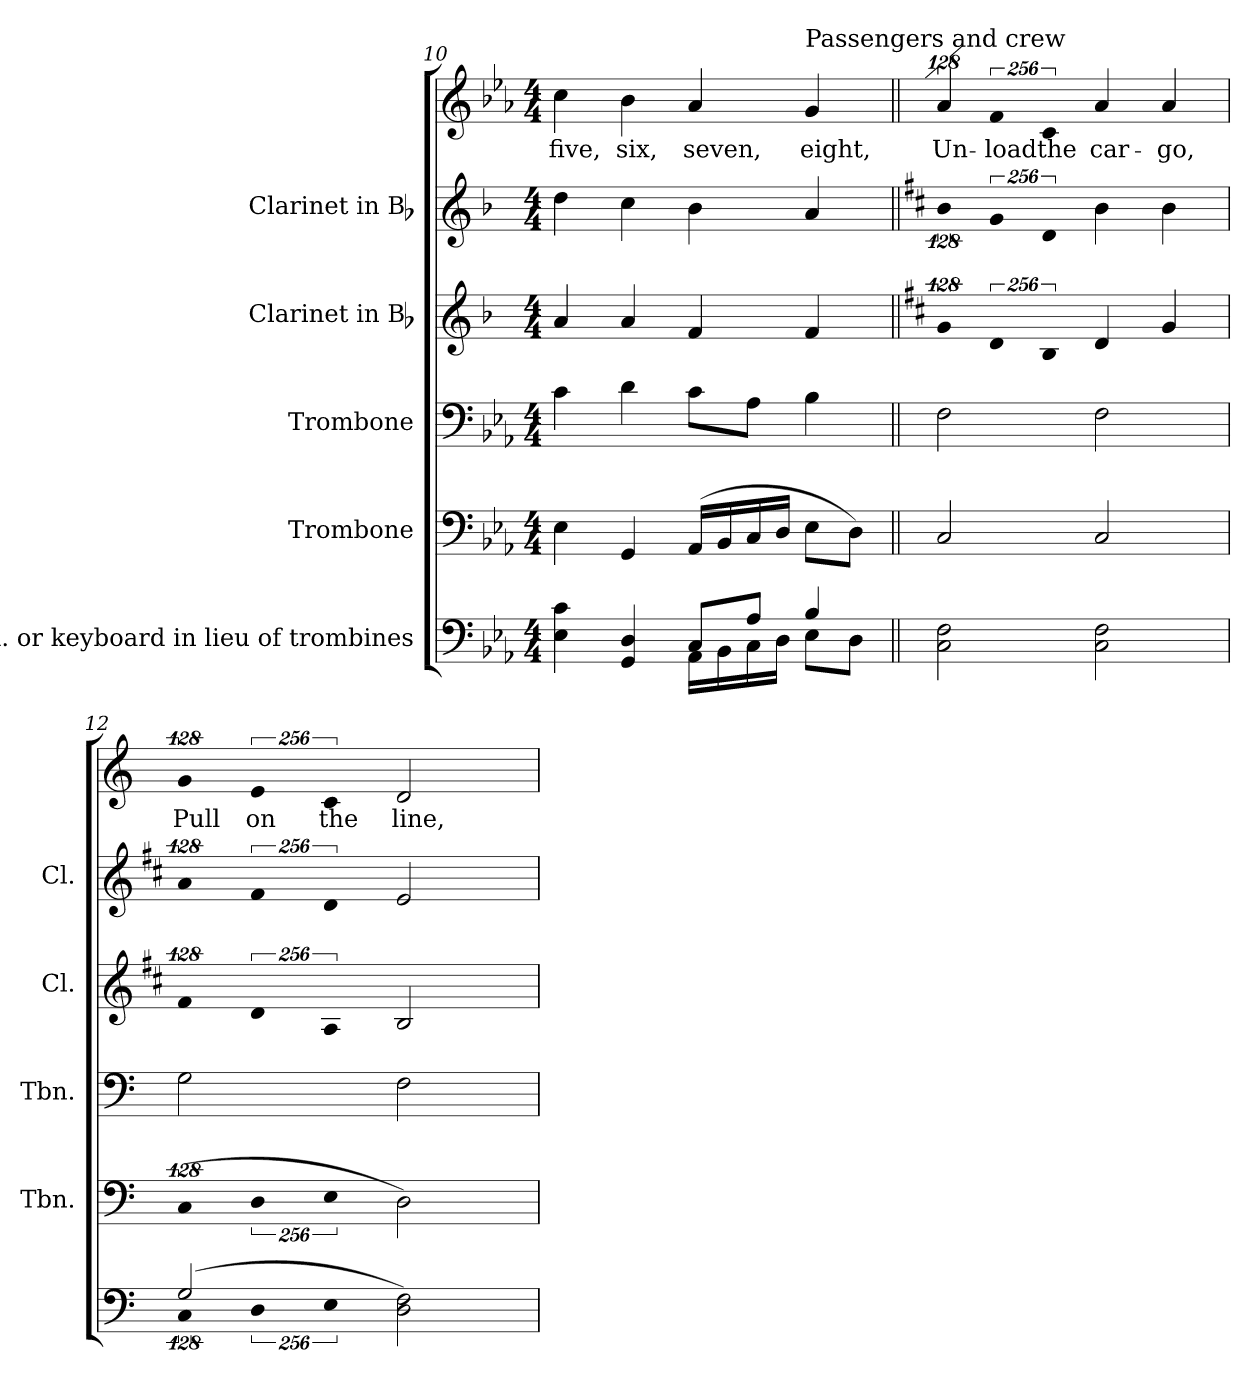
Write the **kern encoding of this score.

**kern	**kern	**kern	**kern	**kern	**kern	**text
*part6	*part5	*part4	*part3	*part2	*part1	*part1
*staff6	*staff5	*staff4	*staff3	*staff2	*staff1	*staff1
*I"Synth. or keyboard in lieu of trombines	*I"Trombone	*I"Trombone	*I"Clarinet in Bb	*I"Clarinet in Bb	*	*
*	*I'Tbn.	*I'Tbn.	*I'Cl.	*I'Cl.	*	*
*clefF4	*clefF4	*clefF4	*clefG2	*clefG2	*clefG2	*
*	*	*	*ITrd1c2	*ITrd1c2	*	*
*k[b-e-a-]	*k[b-e-a-]	*k[b-e-a-]	*k[b-e-a-]	*k[b-e-a-]	*k[b-e-a-]	*
*E-:	*E-:	*E-:	*E-:	*E-:	*E-:	*
*M4/4	*M4/4	*M4/4	*M4/4	*M4/4	*M4/4	*
=10	=10	=10	=10	=10	=10	=10
*^	*	*	*	*	*	*
!	!	!	!	!	!	!	!LO:LY:b:color=#000000
4E-i\ 4ci	2ryy	4E-i\	4ci\	4gi/	4cci\	4cci\	five,
!	!	!	!	!	!	!	!LO:LY:b:color=#000000
4GGi/ 4Di	.	4GGi/	4di\	4gi/	4b-i\	4b-i\	six,
!	!	!	!	!	!	!	!LO:LY:b:color=#000000
8Ci/L	16AA-i\LL	(16AA-i/LL	8ci\L	4e-i/	4a-i\	4a-i/	seven,
.	16BB-i\	16BB-i/	.	.	.	.	.
8A-i/J	16Ci\	16Ci/	8A-i\J	.	.	.	.
.	16Di\JJ	16Di/JJ	.	.	.	.	.
!	!	!	!	!	!	!LO:TX:a:t=Passengers and crew	!
!	!	!	!	!	!	!	!LO:LY:b:color=#000000
4B-i/	8E-i\L	8E-i\L	4B-i\	4e-i/	4gi/	4gi/	eight,
.	8Di\J	8Di\J)	.	.	.	.	.
*v	*v	*	*	*	*	*	*
=11||	=11||	=11||	=11||	=11||	=11||	=11||
*k[]	*k[]	*k[]	*k[]	*k[]	*k[]	*
*C:	*C:	*C:	*C:	*C:	*C:	*
*^	*	*	*	*	*	*
!	!	!	!	!LO:N:vis=4	!LO:N:vis=4	!LO:N:vis=4	!
*v	*v	*	*	*	*	*	*
*MM104	*	*	*	*	*MM104	*
*^	*	*	*	*	*	*
!	!	!	!	!	!	!	!LO:LY:b:color=#000000
*v	*v	*	*	*	*	*	*
2Ci\ 2Fi	2Ci/	2Fi\	512%85fi/	512%85ai\	512%85ai/	Un-
!	!	!	!LO:N:vis=4	!LO:N:vis=4	!LO:N:vis=4	!
!	!	!	!	!	!	!LO:LY:b:color=#000000
.	.	.	1024%171ci/	1024%171fi/	1024%171fi/	-load
!	!	!	!LO:N:vis=4	!LO:N:vis=4	!LO:N:vis=4	!
!	!	!	!	!	!	!LO:LY:b:color=#000000
.	.	.	1024%171Ai/	1024%171ci/	1024%171ci/	the
!	!	!	!	!	!	!LO:LY:b:color=#000000
2Ci\ 2Fi	2Ci/	2Fi\	4ci/	4ai\	4ai/	car-
!	!	!	!	!	!	!LO:LY:b:color=#000000
.	.	.	4fi/	4ai\	4ai/	-go,
!!LO:LB:g=z
=12	=12	=12	=12	=12	=12	=12
*^	*	*	*	*	*	*
!	!LO:N:vis=4	!LO:N:vis=4	!	!LO:N:vis=4	!LO:N:vis=4	!LO:N:vis=4	!
!	!	!	!	!	!	!	!LO:LY:b:color=#000000
(2Gi/	512%85Ci\	(512%85Ci/	2Gi\	512%85ei/	512%85gi/	512%85gi/	Pull
!	!LO:N:vis=4	!LO:N:vis=4	!	!LO:N:vis=4	!LO:N:vis=4	!LO:N:vis=4	!
!	!	!	!	!	!	!	!LO:LY:b:color=#000000
.	1024%171Di\	1024%171Di\	.	1024%171ci/	1024%171ei/	1024%171ei/	on
!	!LO:N:vis=4	!LO:N:vis=4	!	!LO:N:vis=4	!LO:N:vis=4	!LO:N:vis=4	!
!	!	!	!	!	!	!	!LO:LY:b:color=#000000
.	1024%171Ei\	1024%171Ei\	.	1024%171Gi/	1024%171ci/	1024%171ci/	the
!	!	!	!	!	!	!	!LO:LY:b:color=#000000
2Di\ 2Fi)	2ryy	2Di\)	2Fi\	2Ai/	2di/	2di/	line,
*v	*v	*	*	*	*	*	*
=	=	=	=	=	=	=
*-	*-	*-	*-	*-	*-	*-
